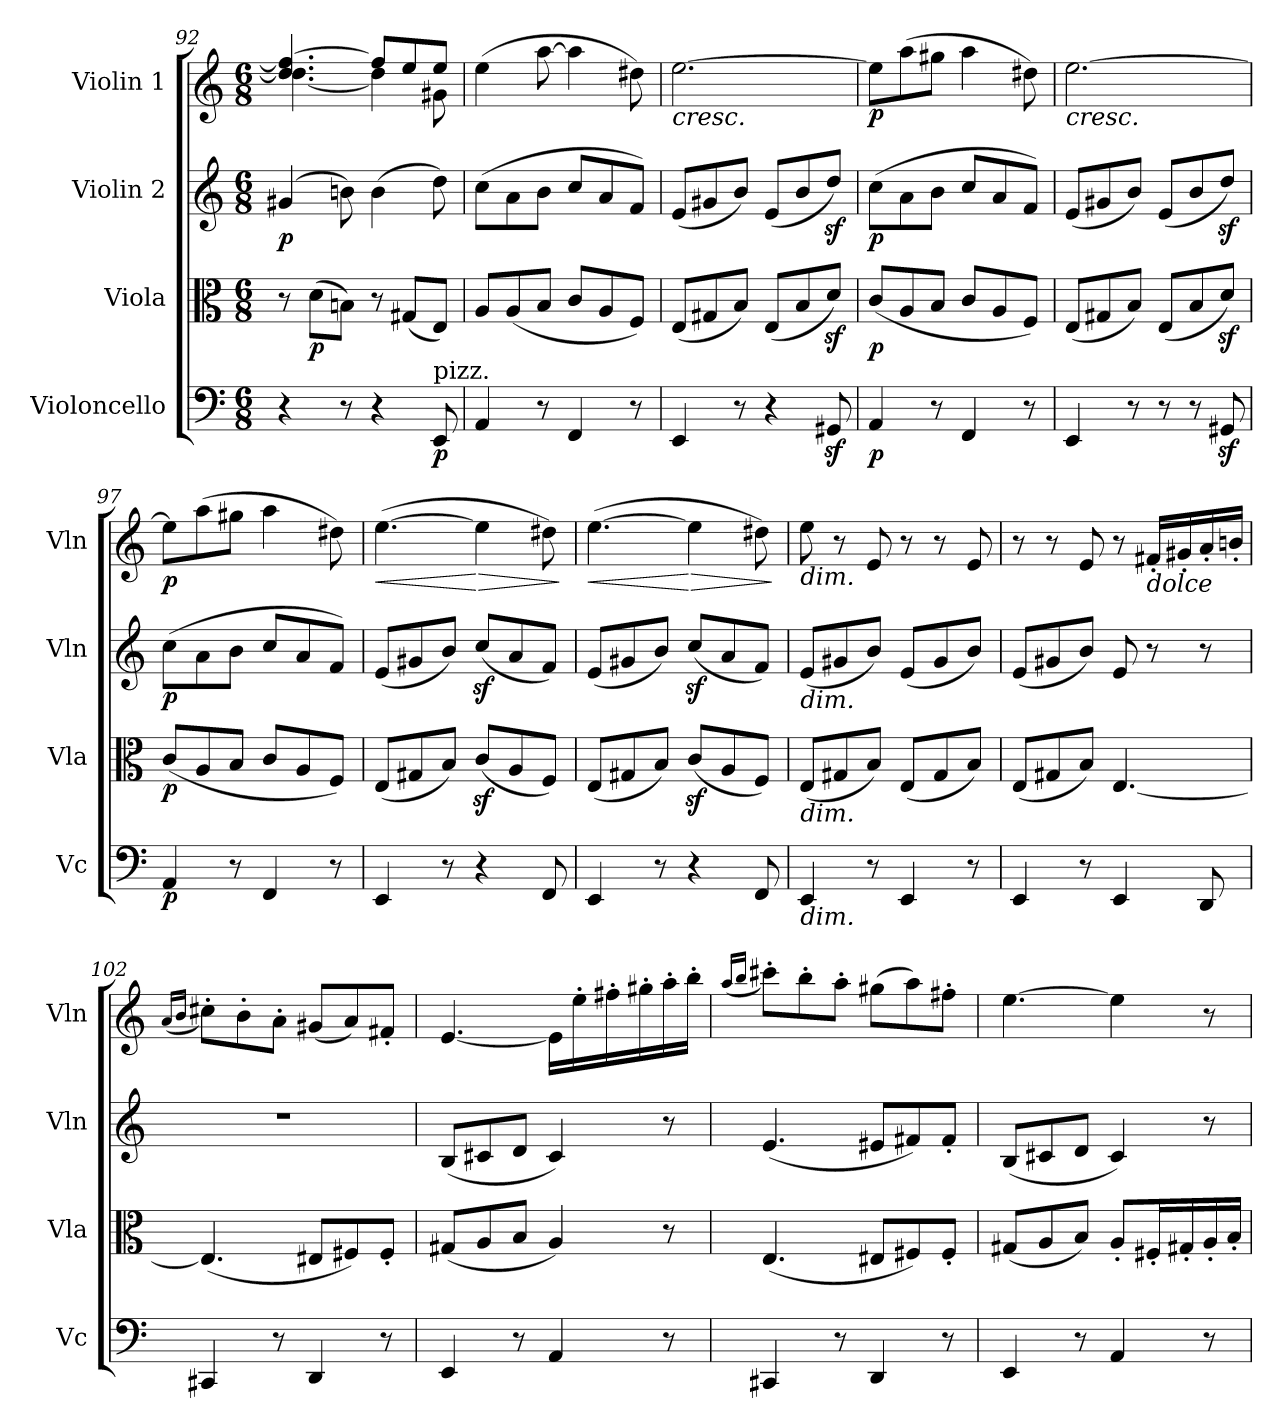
**kern	**dynam	**kern	**dynam	**kern	**dynam	**kern	**dynam
*part4	*part4	*part3	*part3	*part2	*part2	*part1	*part1
*staff4	*staff4	*staff3	*staff3	*staff2	*staff2	*staff1	*staff1
*I"Violoncello	*	*I"Viola	*	*I"Violin 2	*	*I"Violin 1	*
*I'Vc	*	*I'Vla	*	*I'Vln	*	*I'Vln	*
!!LO:LB:g=z
*clefF4	*	*clefC3	*	*clefG2	*	*clefG2	*
*k[]	*	*k[]	*	*k[]	*	*k[]	*
*M6/8	*	*M6/8	*	*M6/8	*	*M6/8	*
=92	=92	=92	=92	=92	=92	=92	=92
*	*	*	*	*	*	*^	*
!	!	!	!	!	!LO:DY:b	!	!	!
4r	.	8r	.	(4g#X/	p	4.dd/] 4.ff/_	[4.dd\	.
!	!	!	!LO:DY:b	!	!	!	!	!
.	.	(>8d\L	p	.	.	.	.	.
8r	.	8Bn\J)	.	8bn\)	.	.	.	.
4r	.	8r	.	(4b\	.	8ff/L]	4dd\]	.
.	.	(<8G#X/L	.	.	.	8ee/	.	.
!LO:TX:a:t=pizz.	!	!	!	!	!	!	!	!
!	!LO:DY:b	!	!	!	!	!	!	!
8EE/	p	8E/J)	.	8dd\)	.	8ee/J	8g#X\	.
*	*	*	*	*	*	*v	*v	*
=93	=93	=93	=93	=93	=93	=93	=93
4AA/	.	8A/L	.	(8cc\L	.	(4ee\	.
.	.	(<8A/	.	8a\	.	.	.
8r	.	8B/J	.	8b\J	.	[8aa\	.
4FF/	.	8c/L	.	8cc/L	.	4aa\]	.
.	.	8A/	.	8a/	.	.	.
8r	.	8F/J)	.	8f/J)	.	8dd#X\)	.
=94	=94	=94	=94	=94	=94	=94	=94
!	!	!	!	!	!	!LO:TX:b:i:t=cresc.	!
4EE/	.	(<8E/L	.	(8e/L	.	[2.ee\	.
.	.	8G#X/	.	8g#X/	.	.	.
8r	.	8B/J)	.	8b/J)	.	.	.
4r	.	(<8E/L	.	(8e/L	.	.	.
.	.	8B/	.	8b/	.	.	.
8GG#Xz</	.	8dz</J)	.	8ddz</J)	.	.	.
=95	=95	=95	=95	=95	=95	=95	=95
!	!LO:DY:b	!	!LO:DY:b	!	!LO:DY:b	!	!LO:DY:b
4AA/	p	(8c/L	p	(8cc\L	p	8ee\L]	p
.	.	8A/	.	8a\	.	(8aa\	.
8r	.	8B/J	.	8b\J	.	8gg#X\J	.
4FF/	.	8c/L	.	8cc/L	.	4aa\	.
.	.	8A/	.	8a/	.	.	.
8r	.	8F/J)	.	8f/J)	.	8dd#X\)	.
=96	=96	=96	=96	=96	=96	=96	=96
!	!	!	!	!	!	!LO:TX:b:i:t=cresc.	!
4EE/	.	(<8E/L	.	(8e/L	.	[2.ee\	.
.	.	8G#X/	.	8g#X/	.	.	.
8r	.	8B/J)	.	8b/J)	.	.	.
8r	.	(8E/L	.	(8e/L	.	.	.
8r	.	8B/	.	8b/	.	.	.
8GG#Xz</	.	8dz</J)	.	8ddz</J)	.	.	.
=97	=97	=97	=97	=97	=97	=97	=97
!	!LO:DY:b	!	!LO:DY:b	!	!LO:DY:b	!	!LO:DY:b
4AA/	p	(<8c/L	p	(8cc\L	p	8ee\L]	p
.	.	8A/	.	8a\	.	(8aa\	.
8r	.	8B/J	.	8b\J	.	8gg#X\J	.
4FF/	.	8c/L	.	8cc/L	.	4aa\	.
.	.	8A/	.	8a/	.	.	.
8r	.	8F/J)	.	8f/J)	.	8dd#X\)	.
=98	=98	=98	=98	=98	=98	=98	=98
!	!	!	!	!	!	!	!LO:HP:b
4EE/	.	(<8E/L	.	(8e/L	.	([4.ee\	<
.	.	8G#X/	.	8g#X/	.	.	.
8r	.	8B/J)	.	8b/J)	.	.	.
!	!	!	!	!	!	!	!LO:HP:n=1:b
4r	.	(<8cz</L	.	(8ccz</L	.	4ee\]	[ >
.	.	8A/	.	8a/	.	.	.
8FF/	.	8F/J)	.	8f/J)	.	8dd#X\)	.
.	.	.	.	.	.	.	]
!!LO:LB:g=z
=99	=99	=99	=99	=99	=99	=99	=99
!	!	!	!	!	!	!	!LO:HP:b
4EE/	.	(<8E/L	.	(8e/L	.	([4.ee\	<
.	.	8G#X/	.	8g#X/	.	.	.
8r	.	8B/J)	.	8b/J)	.	.	.
!	!	!	!	!	!	!	!LO:HP:n=1:b
4r	.	(<8cz</L	.	(8ccz</L	.	4ee\]	[ >
.	.	8A/	.	8a/	.	.	.
8FF/	.	8F/J)	.	8f/J)	.	8dd#X\)	.
.	.	.	.	.	.	.	]
!!LO:LB:g=z
=100	=100	=100	=100	=100	=100	=100	=100
!	!	!	!	!	!	!LO:TX:b:i:t=dim.	!
!	!	!	!	!LO:TX:b:i:t=dim.	!	!	!
!	!	!LO:TX:b:i:t=dim.	!	!	!	!	!
!LO:TX:b:i:t=dim.	!	!	!	!	!	!	!
4EE/	.	(<8E/L	.	(8e/L	.	8ee\	.
.	.	8G#X/	.	8g#X/	.	8r	.
8r	.	8B/J)	.	8b/J)	.	8e/	.
4EE/	.	(<8E/L	.	(8e/L	.	8r	.
.	.	8G#/	.	8g#/	.	8r	.
8r	.	8B/J)	.	8b/J)	.	8e/	.
=101	=101	=101	=101	=101	=101	=101	=101
4EE/	.	(<8E/L	.	(8e/L	.	8r	.
.	.	8G#X/	.	8g#X/	.	8r	.
8r	.	8B/J)	.	8b/J)	.	8e/	.
4EE/	.	[<4.E/	.	8e/	.	8r	.
!	!	!	!	!	!	!LO:TX:b:i:t=dolce	!
.	.	.	.	8r	.	16f#X'/LL	.
.	.	.	.	.	.	16g#X'/	.
8DD/	.	.	.	8r	.	16a'/	.
.	.	.	.	.	.	16bn'/JJ	.
=102	=102	=102	=102	=102	=102	=102	=102
.	.	.	.	.	.	(16qa/LL	.
.	.	.	.	.	.	16qb/JJ	.
4CC#X/	.	(<4.E/]	.	2.r	.	8cc#X'\L)	.
.	.	.	.	.	.	8b'\	.
8r	.	.	.	.	.	8a'\J	.
4DD/	.	8E#X/L	.	.	.	(<8g#X/L	.
.	.	8F#X/)	.	.	.	8a/)	.
8r	.	8F#'/J	.	.	.	8f#X'/J	.
=103	=103	=103	=103	=103	=103	=103	=103
4EE/	.	(<8G#X/L	.	(8B/L	.	[>4.e/	.
.	.	8A/	.	8c#X/	.	.	.
8r	.	8B/J	.	8d/J	.	.	.
4AA/	.	4A/)	.	4c#/)	.	16e\LL]	.
.	.	.	.	.	.	16ee'\	.
.	.	.	.	.	.	16ff#X'\	.
.	.	.	.	.	.	16gg#X'\	.
8r	.	8r	.	8r	.	16aa'\	.
.	.	.	.	.	.	16bb'\JJ	.
=104	=104	=104	=104	=104	=104	=104	=104
.	.	.	.	.	.	(16qaa/LL	.
.	.	.	.	.	.	16qbb/JJ	.
4CC#X/	.	(<4.E/	.	(4.e/	.	8ccc#X'\L)	.
.	.	.	.	.	.	8bb'\	.
8r	.	.	.	.	.	8aa'\J	.
4DD/	.	8E#X/L	.	8e#X/L	.	(>8gg#X\L	.
.	.	8F#X/)	.	8f#X/)	.	8aa\)	.
8r	.	8F#'/J	.	8f#'/J	.	8ff#X'\J	.
=105	=105	=105	=105	=105	=105	=105	=105
4EE/	.	(<8G#X/L	.	(8B/L	.	[>4.ee\	.
.	.	8A/	.	8c#X/	.	.	.
8r	.	8B/J)	.	8d/J	.	.	.
4AA/	.	8A'/L	.	4c#/)	.	4ee\]	.
.	.	16F#X'/L	.	.	.	.	.
.	.	16G#X'/	.	.	.	.	.
8r	.	16A'/	.	8r	.	8r	.
.	.	16B'/JJ	.	.	.	.	.
=	=	=	=	=	=	=	=
*-	*-	*-	*-	*-	*-	*-	*-
